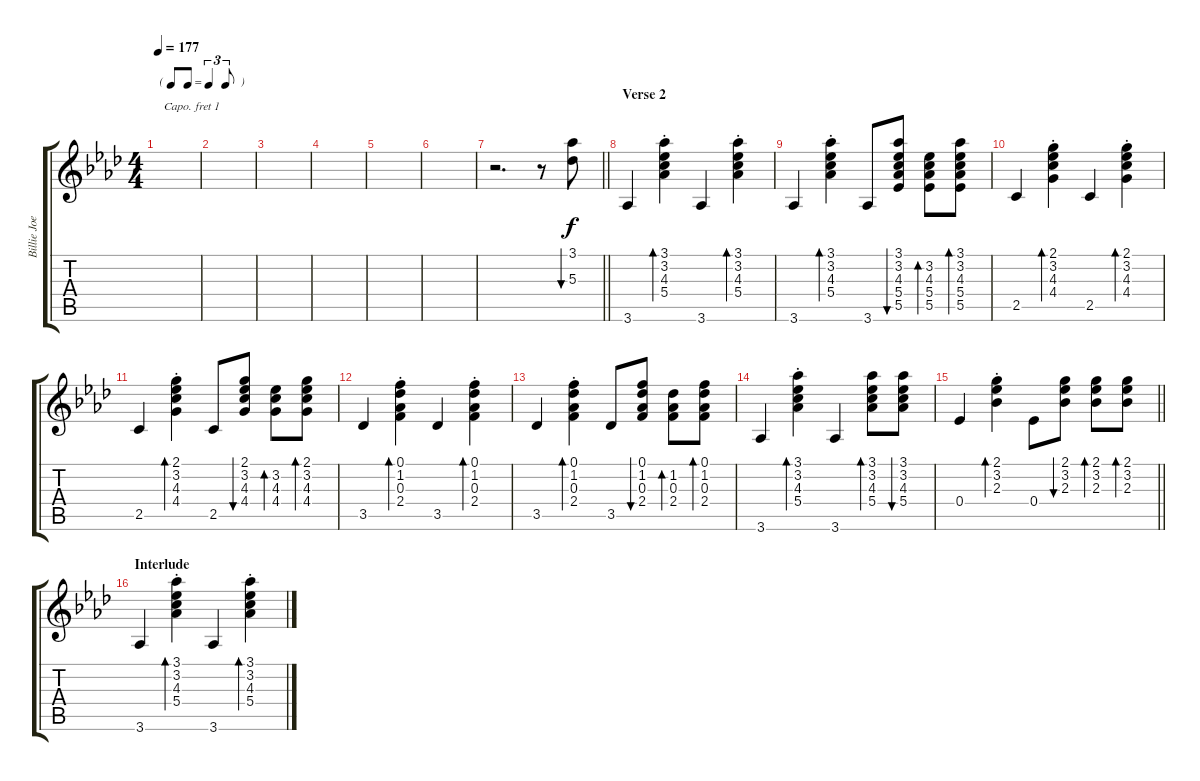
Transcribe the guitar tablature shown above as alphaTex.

\track ("Billie Joe Acoustic" "Billie Joe") {instrument acousticguitarsteel}
\staff {score tabs}
\capo 1
\tuning (E4 B3 G3 D3 A2 E2) {hide}
\ts (4 4)
\tf triplet8th
\tempo 177
\clef g2
\ks ab
|
|
|
|
|
|
\barLineRight lightlight
r.2{d} r.8 (3.1 5.3).8{bu 60} |
\section ("" "Verse 2")
3.6.4 (3.1{st} 3.2{st} 4.3{st} 5.4{st}).4{bd 60} 3.6.4 (3.1{st} 3.2{st} 4.3{st} 5.4{st}).4{bd 60} |
3.6.4 (3.1{st} 3.2{st} 4.3{st} 5.4{st}).4{bd 60} 3.6.8 (3.1 3.2 4.3 5.4 5.5).8{bu 60} (3.2 4.3 5.4 5.5).8{bd 60} (3.1 3.2 4.3 5.4 5.5).8{bd 60} |
2.5.4 (2.1{st} 3.2{st} 4.3{st} 4.4{st}).4{bd 60} 2.5.4 (2.1{st} 3.2{st} 4.3{st} 4.4{st}).4{bd 60} |
2.5.4 (2.1{st} 3.2{st} 4.3{st} 4.4{st}).4{bd 60} 2.5.8 (2.1 3.2 4.3 4.4).8{bu 60} (3.2 4.3 4.4).8{bd 60} (2.1 3.2 4.3 4.4).8{bd 60} |
3.5.4 (0.1{st} 1.2{st} 0.3{st} 2.4{st}).4{bd 60} 3.5.4 (0.1{st} 1.2{st} 0.3{st} 2.4{st}).4{bd 60} |
3.5.4 (0.1{st} 1.2{st} 0.3{st} 2.4{st}).4{bd 60} 3.5.8 (0.1 1.2 0.3 2.4).8{bu 60} (1.2 0.3 2.4).8{bd 60} (0.1 1.2 0.3 2.4).8{bd 60} |
3.6.4 (3.1{st} 3.2{st} 4.3{st} 5.4{st}).4{bd 60} 3.6.4 (3.1 3.2 4.3 5.4).8{bd 60} (3.1 3.2 4.3 5.4).8{bu 60} |
\barLineRight lightlight
0.4.4 (2.1{st} 3.2{st} 2.3{st}).4{bd 60} 0.4.8 (2.1 3.2 2.3).8{bu 60} (2.1 3.2 2.3).8{bd 60} (2.1 3.2 2.3).8{bd 60} |
\section ("" "Interlude")
3.6.4 (3.1{st} 3.2{st} 4.3{st} 5.4{st}).4{bd 60} 3.6.4 (3.1{st} 3.2{st} 4.3{st} 5.4{st}).4{bd 60}
